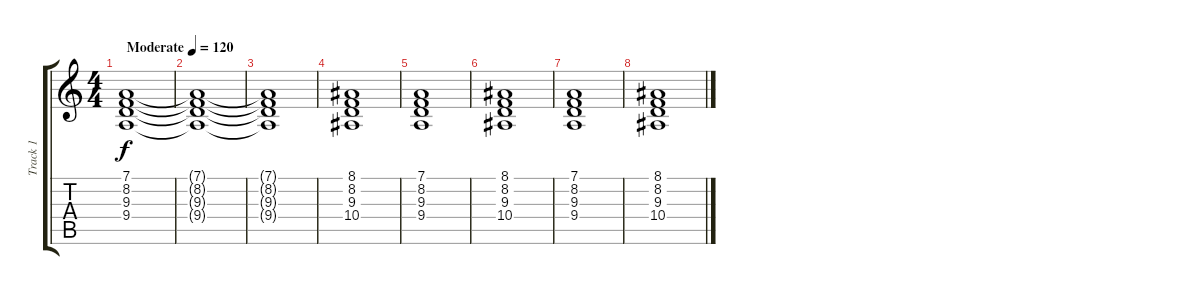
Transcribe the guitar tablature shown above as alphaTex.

\track ("Track 1" "Track 1") {instrument stringensemble1}
\staff {score tabs}
\tuning (D4 A3 F3 C3 G2 D2) {hide}
\ts (4 4)
\tempo (120 "Moderate")
\clef g2
\ks c
(7.1 8.2 9.3 9.4).1{dy f instrument stringensemble1} |
(7.1{t} 8.2{t} 9.3{t} 9.4{t}).1 |
(7.1{t} 8.2{t} 9.3{t} 9.4{t}).1 |
(8.1 8.2 9.3 10.4).1 |
(7.1 8.2 9.3 9.4).1 |
(8.1 8.2 9.3 10.4).1 |
(7.1 8.2 9.3 9.4).1 |
(8.1 8.2 9.3 10.4).1
